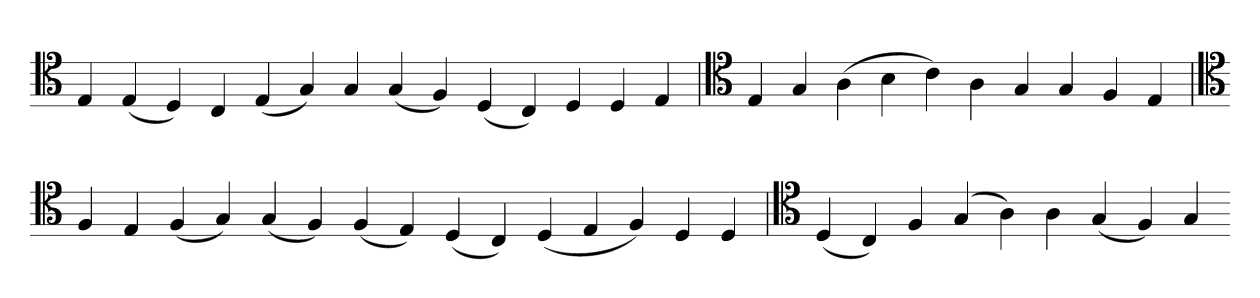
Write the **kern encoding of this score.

**kern
*part1
*staff1
*clefC4
=
4E
(4E
4D)
4C
(4E
4G)
4G
(4G
4F)
(4D
4C)
4D
4D
4E
=`
*clefC4
4E
4G
(4A
4B
4c)
4A
4G
4G
4F
4E
='
*clefC4
4F
4E
(4F
4G)
(4G
4F)
(4F
4E)
(4D
4C)
(4D
4E
4F)
4D
4D
=`
*clefC4
(4D
4C)
4F
(4G
4A)
4A
(4G
4F)
4G
=-
*-
